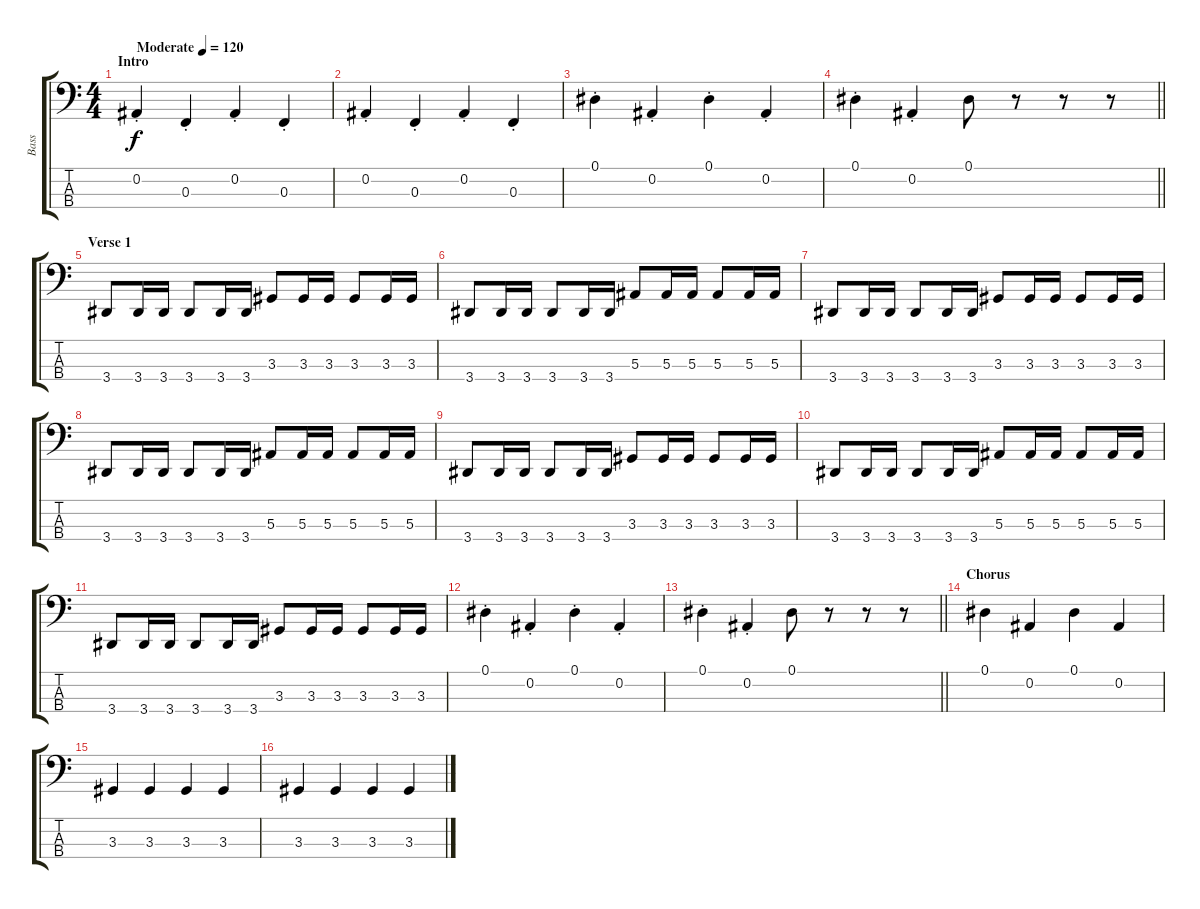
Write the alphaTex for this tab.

\track ("Bass" "Bass") {instrument electricbasspick}
\staff {score tabs}
\tuning (Eb2 Bb1 F1 C1) {hide}
\ts (4 4)
\section ("" "Intro")
\tempo (120 "Moderate")
\clef f4
\ks c
0.2{st}.4{dy f instrument electricbasspick} 0.3{st}.4 0.2{st}.4 0.3{st}.4 |
0.2{st}.4 0.3{st}.4 0.2{st}.4 0.3{st}.4 |
0.1{st}.4 0.2{st}.4 0.1{st}.4 0.2{st}.4 |
\barLineRight lightlight
0.1{st}.4 0.2{st}.4 0.1.8 r.8 r.8 r.8 |
\section ("" "Verse 1")
3.4.8 3.4.16 3.4.16 3.4.8 3.4.16 3.4.16 3.3.8 3.3.16 3.3.16 3.3.8 3.3.16 3.3.16 |
3.4.8 3.4.16 3.4.16 3.4.8 3.4.16 3.4.16 5.3.8 5.3.16 5.3.16 5.3.8 5.3.16 5.3.16 |
3.4.8 3.4.16 3.4.16 3.4.8 3.4.16 3.4.16 3.3.8 3.3.16 3.3.16 3.3.8 3.3.16 3.3.16 |
3.4.8 3.4.16 3.4.16 3.4.8 3.4.16 3.4.16 5.3.8 5.3.16 5.3.16 5.3.8 5.3.16 5.3.16 |
3.4.8 3.4.16 3.4.16 3.4.8 3.4.16 3.4.16 3.3.8 3.3.16 3.3.16 3.3.8 3.3.16 3.3.16 |
3.4.8 3.4.16 3.4.16 3.4.8 3.4.16 3.4.16 5.3.8 5.3.16 5.3.16 5.3.8 5.3.16 5.3.16 |
3.4.8 3.4.16 3.4.16 3.4.8 3.4.16 3.4.16 3.3.8 3.3.16 3.3.16 3.3.8 3.3.16 3.3.16 |
0.1{st}.4 0.2{st}.4 0.1{st}.4 0.2{st}.4 |
\barLineRight lightlight
0.1{st}.4 0.2{st}.4 0.1.8 r.8 r.8 r.8 |
\section ("" "Chorus")
0.1.4 0.2.4 0.1.4 0.2.4 |
3.3.4 3.3.4 3.3.4 3.3.4 |
3.3.4 3.3.4 3.3.4 3.3.4
